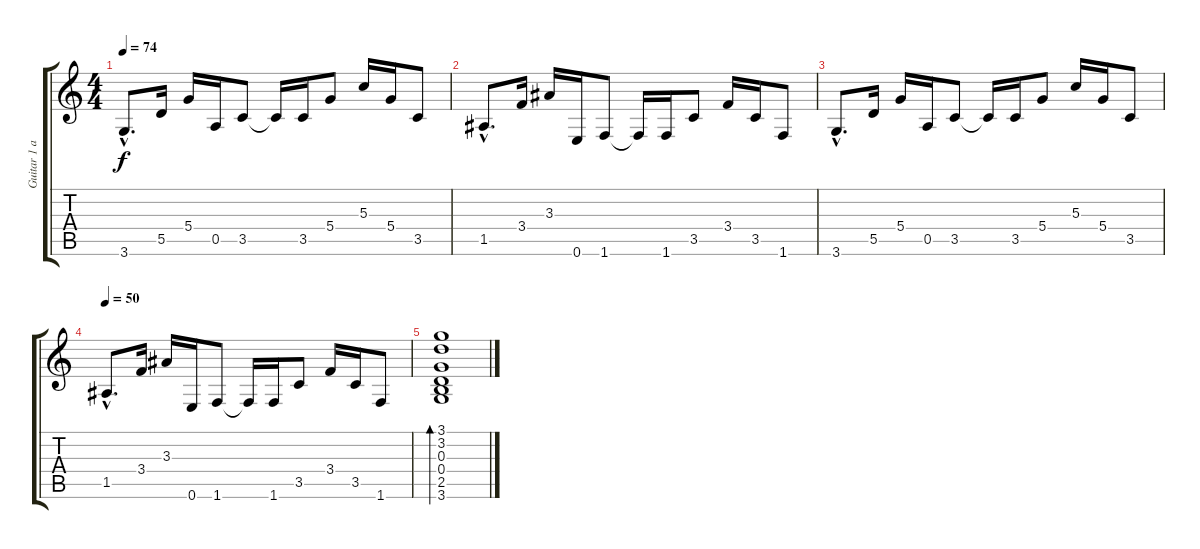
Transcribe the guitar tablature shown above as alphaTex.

\track ("Guitar 1 acou." "Guitar 1 a") {instrument acousticguitarnylon}
\staff {score tabs}
\tuning (E4 B3 G3 D3 A2 E2) {hide}
\ts (4 4)
\tempo 74
\clef g2
\ks c
3.6{hac}.8{d dy f} 5.5.16 5.4.16 0.5.16 3.5.8 3.5{t}.16 3.5.16 5.4.8 5.3.16 5.4.16 3.5.8 |
1.5{hac}.8{d} 3.4.16 3.3.16 0.6.16 1.6.8 1.6{t}.16 1.6.16 3.5.8 3.4.16 3.5.16 1.6.8 |
3.6{hac}.8{d} 5.5.16 5.4.16 0.5.16 3.5.8 3.5{t}.16 3.5.16 5.4.8 5.3.16 5.4.16 3.5.8 |
\tempo 50
1.5{hac}.8{d} 3.4.16 3.3.16 0.6.16 1.6.8 1.6{t}.16 1.6.16 3.5.8 3.4.16 3.5.16 1.6.8 |
(3.1 3.2 0.3 0.4 2.5 3.6).1{bd 240}
